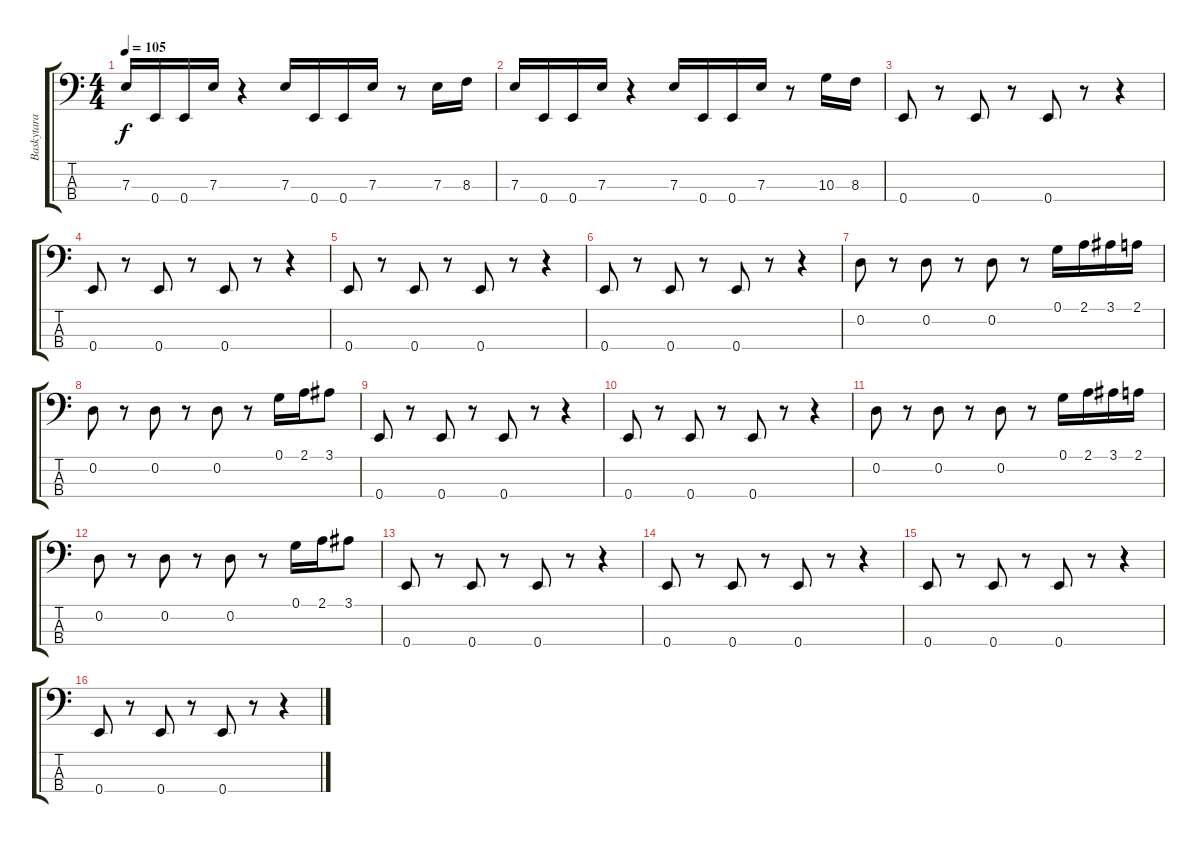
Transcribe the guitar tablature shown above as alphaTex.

\track ("Baskytara" "Baskytara") {instrument electricbasspick}
\staff {score tabs}
\tuning (G2 D2 A1 E1) {hide}
\ts (4 4)
\tempo 105
\clef f4
\ks c
7.3.16{dy f} 0.4.16 0.4.16 7.3.16 r.4 7.3.16 0.4.16 0.4.16 7.3.16 r.8 7.3.16 8.3.16 |
7.3.16 0.4.16 0.4.16 7.3.16 r.4 7.3.16 0.4.16 0.4.16 7.3.16 r.8 10.3.16 8.3.16 |
0.4.8 r.8 0.4.8 r.8 0.4.8 r.8 r.4 |
0.4.8 r.8 0.4.8 r.8 0.4.8 r.8 r.4 |
0.4.8 r.8 0.4.8 r.8 0.4.8 r.8 r.4 |
0.4.8 r.8 0.4.8 r.8 0.4.8 r.8 r.4 |
0.2.8 r.8 0.2.8 r.8 0.2.8 r.8 0.1.16 2.1.16 3.1.16 2.1.16 |
0.2.8 r.8 0.2.8 r.8 0.2.8 r.8 0.1.16 2.1.16 3.1.8 |
0.4.8 r.8 0.4.8 r.8 0.4.8 r.8 r.4 |
0.4.8 r.8 0.4.8 r.8 0.4.8 r.8 r.4 |
0.2.8 r.8 0.2.8 r.8 0.2.8 r.8 0.1.16 2.1.16 3.1.16 2.1.16 |
0.2.8 r.8 0.2.8 r.8 0.2.8 r.8 0.1.16 2.1.16 3.1.8 |
0.4.8 r.8 0.4.8 r.8 0.4.8 r.8 r.4 |
0.4.8 r.8 0.4.8 r.8 0.4.8 r.8 r.4 |
0.4.8 r.8 0.4.8 r.8 0.4.8 r.8 r.4 |
0.4.8 r.8 0.4.8 r.8 0.4.8 r.8 r.4
